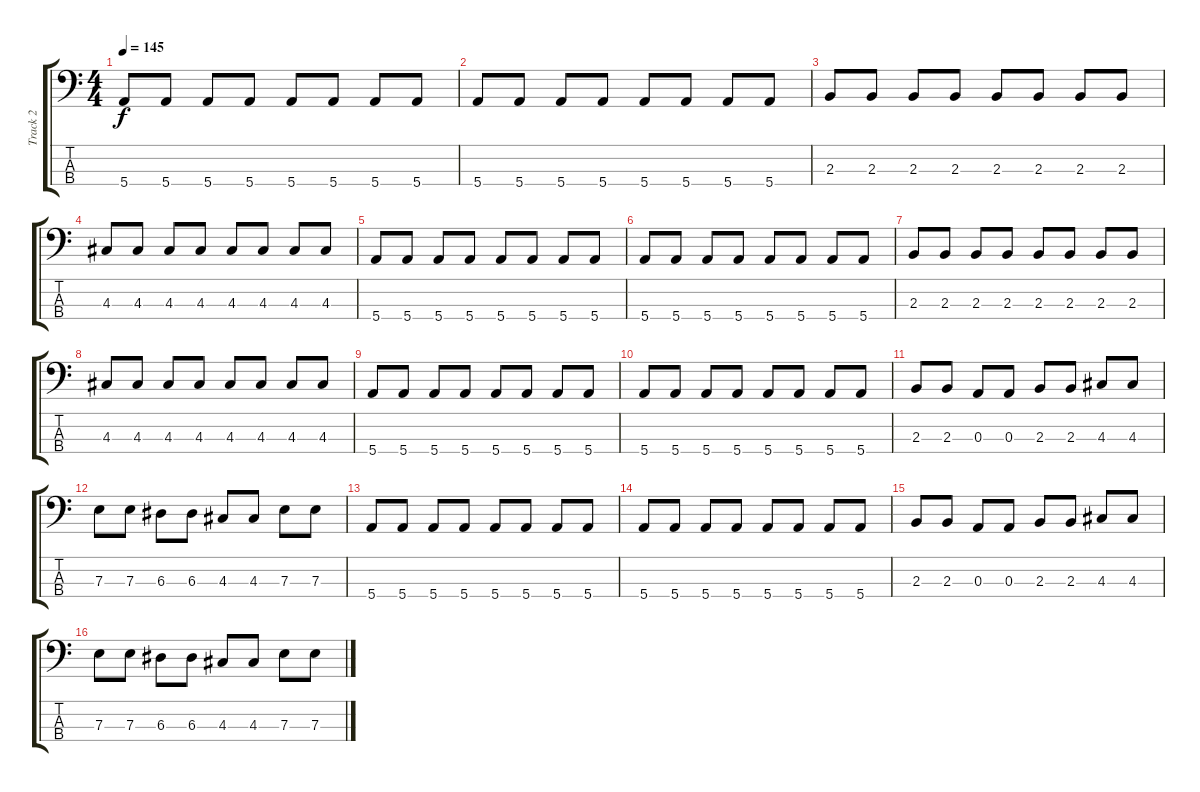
\track ("Track 2" "Track 2") {instrument electricbasspick}
\staff {score tabs}
\tuning (G2 D2 A1 E1) {hide}
\ts (4 4)
\tempo 145
\clef f4
\ks c
5.4.8{dy f} 5.4.8 5.4.8 5.4.8 5.4.8 5.4.8 5.4.8 5.4.8 |
5.4.8 5.4.8 5.4.8 5.4.8 5.4.8 5.4.8 5.4.8 5.4.8 |
2.3.8 2.3.8 2.3.8 2.3.8 2.3.8 2.3.8 2.3.8 2.3.8 |
4.3.8 4.3.8 4.3.8 4.3.8 4.3.8 4.3.8 4.3.8 4.3.8 |
5.4.8 5.4.8 5.4.8 5.4.8 5.4.8 5.4.8 5.4.8 5.4.8 |
5.4.8 5.4.8 5.4.8 5.4.8 5.4.8 5.4.8 5.4.8 5.4.8 |
2.3.8 2.3.8 2.3.8 2.3.8 2.3.8 2.3.8 2.3.8 2.3.8 |
4.3.8 4.3.8 4.3.8 4.3.8 4.3.8 4.3.8 4.3.8 4.3.8 |
5.4.8 5.4.8 5.4.8 5.4.8 5.4.8 5.4.8 5.4.8 5.4.8 |
5.4.8 5.4.8 5.4.8 5.4.8 5.4.8 5.4.8 5.4.8 5.4.8 |
2.3.8 2.3.8 0.3.8 0.3.8 2.3.8 2.3.8 4.3.8 4.3.8 |
7.3.8 7.3.8 6.3.8 6.3.8 4.3.8 4.3.8 7.3.8 7.3.8 |
5.4.8 5.4.8 5.4.8 5.4.8 5.4.8 5.4.8 5.4.8 5.4.8 |
5.4.8 5.4.8 5.4.8 5.4.8 5.4.8 5.4.8 5.4.8 5.4.8 |
2.3.8 2.3.8 0.3.8 0.3.8 2.3.8 2.3.8 4.3.8 4.3.8 |
7.3.8 7.3.8 6.3.8 6.3.8 4.3.8 4.3.8 7.3.8 7.3.8
